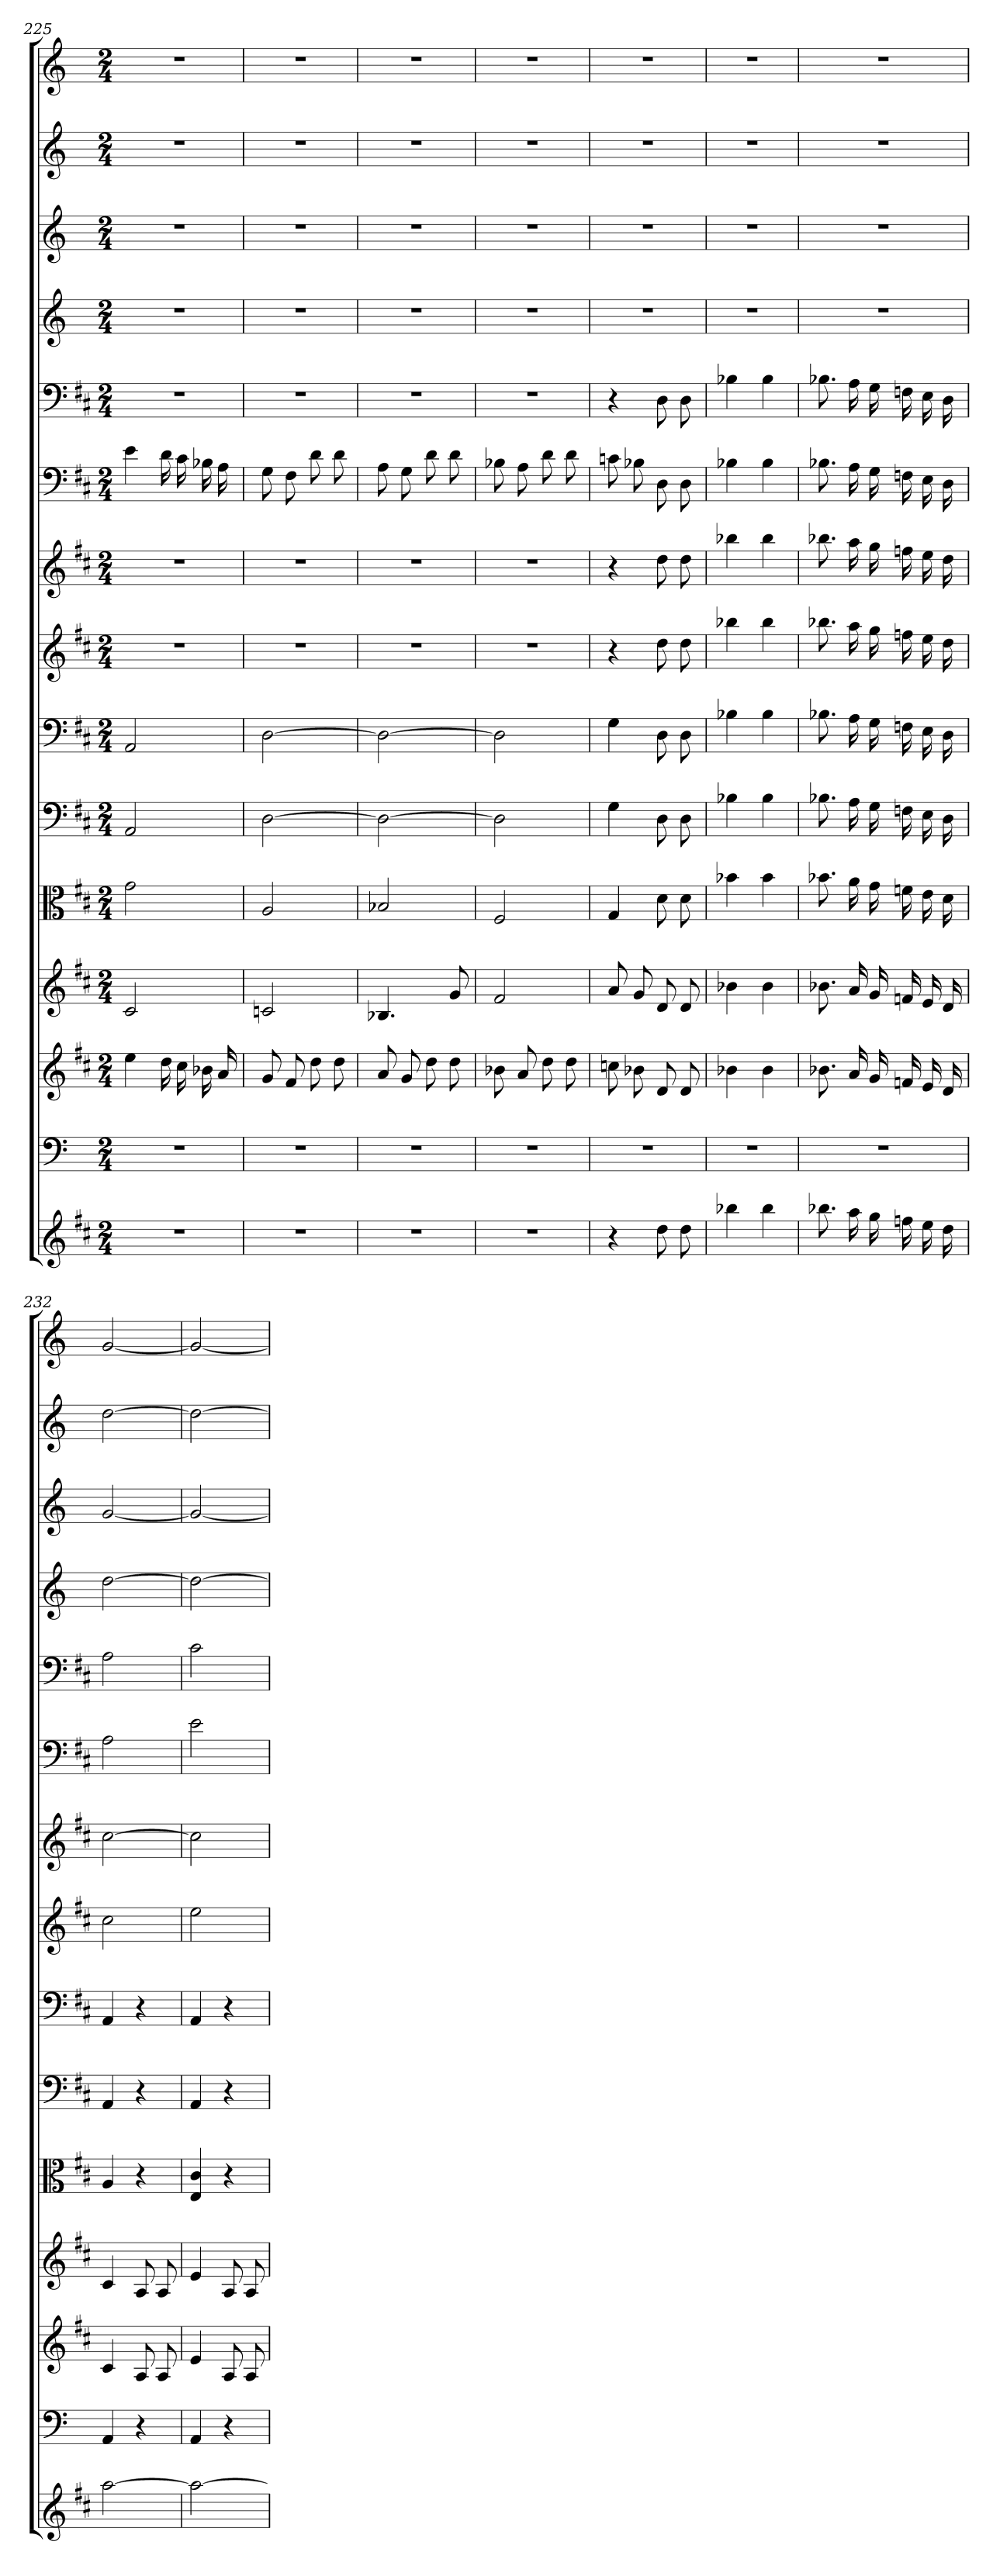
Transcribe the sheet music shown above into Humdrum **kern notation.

**kern	**kern	**kern	**kern	**kern	**kern	**kern	**kern	**kern	**kern	**kern	**kern	**kern	**kern	**kern
*part15	*part14	*part13	*part12	*part11	*part10	*part9	*part8	*part7	*part6	*part5	*part4	*part3	*part2	*part1
*staff15	*staff14	*staff13	*staff12	*staff11	*staff10	*staff9	*staff8	*staff7	*staff6	*staff5	*staff4	*staff3	*staff2	*staff1
*	*clefF4	*	*	*clefC3	*clefF4	*clefF4	*	*	*clefF4	*clefF4	*	*	*	*
*k[f#c#]	*k[]	*k[f#c#]	*k[f#c#]	*k[f#c#]	*k[f#c#]	*k[f#c#]	*k[f#c#]	*k[f#c#]	*k[f#c#]	*k[f#c#]	*k[]	*k[]	*k[]	*k[]
*M2/4	*M2/4	*M2/4	*M2/4	*M2/4	*M2/4	*M2/4	*M2/4	*M2/4	*M2/4	*M2/4	*M2/4	*M2/4	*M2/4	*M2/4
=225	=225	=225	=225	=225	=225	=225	=225	=225	=225	=225	=225	=225	=225	=225
2r	2r	4ee	2c#	2g	2AA	2AA	2r	2r	4e	2r	2r	2r	2r	2r
.	.	16dd	.	.	.	.	.	.	16d	.	.	.	.	.
.	.	16cc#	.	.	.	.	.	.	16c#	.	.	.	.	.
.	.	16b-X	.	.	.	.	.	.	16B-X	.	.	.	.	.
.	.	16a	.	.	.	.	.	.	16A	.	.	.	.	.
=226	=226	=226	=226	=226	=226	=226	=226	=226	=226	=226	=226	=226	=226	=226
2r	2r	8g	2cn	2A	[2D	[2D	2r	2r	8G	2r	2r	2r	2r	2r
.	.	8f#	.	.	.	.	.	.	8F#	.	.	.	.	.
.	.	8dd	.	.	.	.	.	.	8d	.	.	.	.	.
.	.	8dd	.	.	.	.	.	.	8d	.	.	.	.	.
=227	=227	=227	=227	=227	=227	=227	=227	=227	=227	=227	=227	=227	=227	=227
2r	2r	8a	4.B-X	2B-X	2D_	2D_	2r	2r	8A	2r	2r	2r	2r	2r
.	.	8g	.	.	.	.	.	.	8G	.	.	.	.	.
.	.	8dd	.	.	.	.	.	.	8d	.	.	.	.	.
.	.	8dd	8g	.	.	.	.	.	8d	.	.	.	.	.
=228	=228	=228	=228	=228	=228	=228	=228	=228	=228	=228	=228	=228	=228	=228
2r	2r	8b-X	2f#	2F#	2D]	2D]	2r	2r	8B-X	2r	2r	2r	2r	2r
.	.	8a	.	.	.	.	.	.	8A	.	.	.	.	.
.	.	8dd	.	.	.	.	.	.	8d	.	.	.	.	.
.	.	8dd	.	.	.	.	.	.	8d	.	.	.	.	.
=229	=229	=229	=229	=229	=229	=229	=229	=229	=229	=229	=229	=229	=229	=229
4r	2r	8ccn	8a	4G	4G	4G	4r	4r	8cn	4r	2r	2r	2r	2r
.	.	8b-X	8g	.	.	.	.	.	8B-X	.	.	.	.	.
8dd	.	8d	8d	8d	8D	8D	8dd	8dd	8D	8D	.	.	.	.
8dd	.	8d	8d	8d	8D	8D	8dd	8dd	8D	8D	.	.	.	.
=230	=230	=230	=230	=230	=230	=230	=230	=230	=230	=230	=230	=230	=230	=230
4bb-X	2r	4b-X	4b-X	4b-X	4B-X	4B-X	4bb-X	4bb-X	4B-X	4B-X	2r	2r	2r	2r
4bb-	.	4b-	4b-	4b-	4B-	4B-	4bb-	4bb-	4B-	4B-	.	.	.	.
=231	=231	=231	=231	=231	=231	=231	=231	=231	=231	=231	=231	=231	=231	=231
8.bb-X	2r	8.b-X	8.b-X	8.b-X	8.B-X	8.B-X	8.bb-X	8.bb-X	8.B-X	8.B-X	2r	2r	2r	2r
16aa	.	16a	16a	16a	16A	16A	16aa	16aa	16A	16A	.	.	.	.
16gg	.	16g	16g	16g	16G	16G	16gg	16gg	16G	16G	.	.	.	.
16ffn	.	16fn	16fn	16fn	16Fn	16Fn	16ffn	16ffn	16Fn	16Fn	.	.	.	.
16ee	.	16e	16e	16e	16E	16E	16ee	16ee	16E	16E	.	.	.	.
16dd	.	16d	16d	16d	16D	16D	16dd	16dd	16D	16D	.	.	.	.
=232	=232	=232	=232	=232	=232	=232	=232	=232	=232	=232	=232	=232	=232	=232
[2aa	4AA	4c#	4c#	4A	4AA	4AA	2cc#	[2cc#	2A	2A	[2dd	[2g	[2dd	[2g
.	4r	8A	8A	4r	4r	4r	.	.	.	.	.	.	.	.
.	.	8A	8A	.	.	.	.	.	.	.	.	.	.	.
=233	=233	=233	=233	=233	=233	=233	=233	=233	=233	=233	=233	=233	=233	=233
2aa_	4AA	4e	4e	4E 4c#	4AA	4AA	2ee	2cc#]	2e	2c#	2dd_	2g_	2dd_	2g_
.	4r	8A	8A	4r	4r	4r	.	.	.	.	.	.	.	.
.	.	8A	8A	.	.	.	.	.	.	.	.	.	.	.
=	=	=	=	=	=	=	=	=	=	=	=	=	=	=
*-	*-	*-	*-	*-	*-	*-	*-	*-	*-	*-	*-	*-	*-	*-
